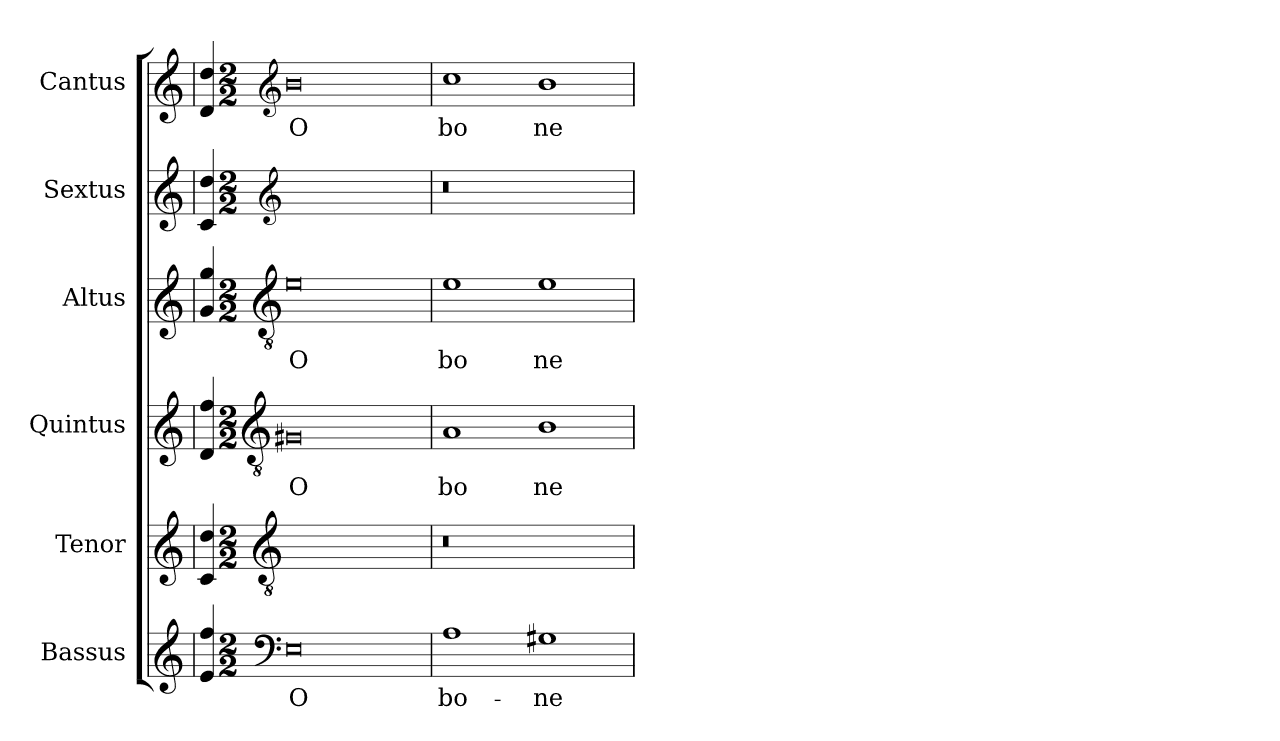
**kern	**text	**kern	**kern	**text	**kern	**text	**kern	**kern	**text
*part6	*part6	*part5	*part4	*part4	*part3	*part3	*part2	*part1	*part1
*staff6	*staff6	*staff5	*staff4	*staff4	*staff3	*staff3	*staff2	*staff1	*staff1
*I"Bassus	*	*I"Tenor	*I"Quintus	*	*I"Altus	*	*I"Sextus	*I"Cantus	*
!!LO:PB:g=z
*stria5	*	*stria5	*stria5	*	*stria5	*	*stria5	*stria5	*
=1	=1!	=1	=1	=1!	=1	=1!	=1	=1!	=1!
4ff/ 4e/	.	4dd/ 4c/	4ff/ 4d/	.	4gg/ 4g/	.	4c/ 4dd/	4dd/ 4d/	.
*clefF4	*	*clefGv2	*clefGv2	*	*clefGv2	*	*clefG2	*clefG2	*
*M2/2	*	*M2/2	*M2/2	*	*M2/2	*	*M2/2	*M2/2	*
*met(c|)	*	*met(c|)	*met(c|)	*	*met(c|)	*	*met(c|)	*met(c|)	*
!	!LO:LY:b:cj	!	!	!LO:LY:b:cj	!	!LO:LY:b:cj	!	!	!LO:LY:b:cj
0E	O	0ryy	0G#X	O	0e	O	0ryy	0b	O
=2	=2	=2	=2	=2	=2	=2	=2	=2	=2
!	!LO:LY:b:cj	!	!	!LO:LY:b:cj	!	!LO:LY:b:cj	!	!	!LO:LY:b:cj
1A	bo-	0r	1A	bo	1e	bo	0r	1cc	bo
!	!LO:LY:b:cj	!	!	!LO:LY:b:cj	!	!LO:LY:b:cj	!	!	!LO:LY:b:cj
1G#X	-ne	.	1B	ne	1e	ne	.	1b	ne
=	=	=	=	=	=	=	=	=	=
*-	*-	*-	*-	*-	*-	*-	*-	*-	*-
